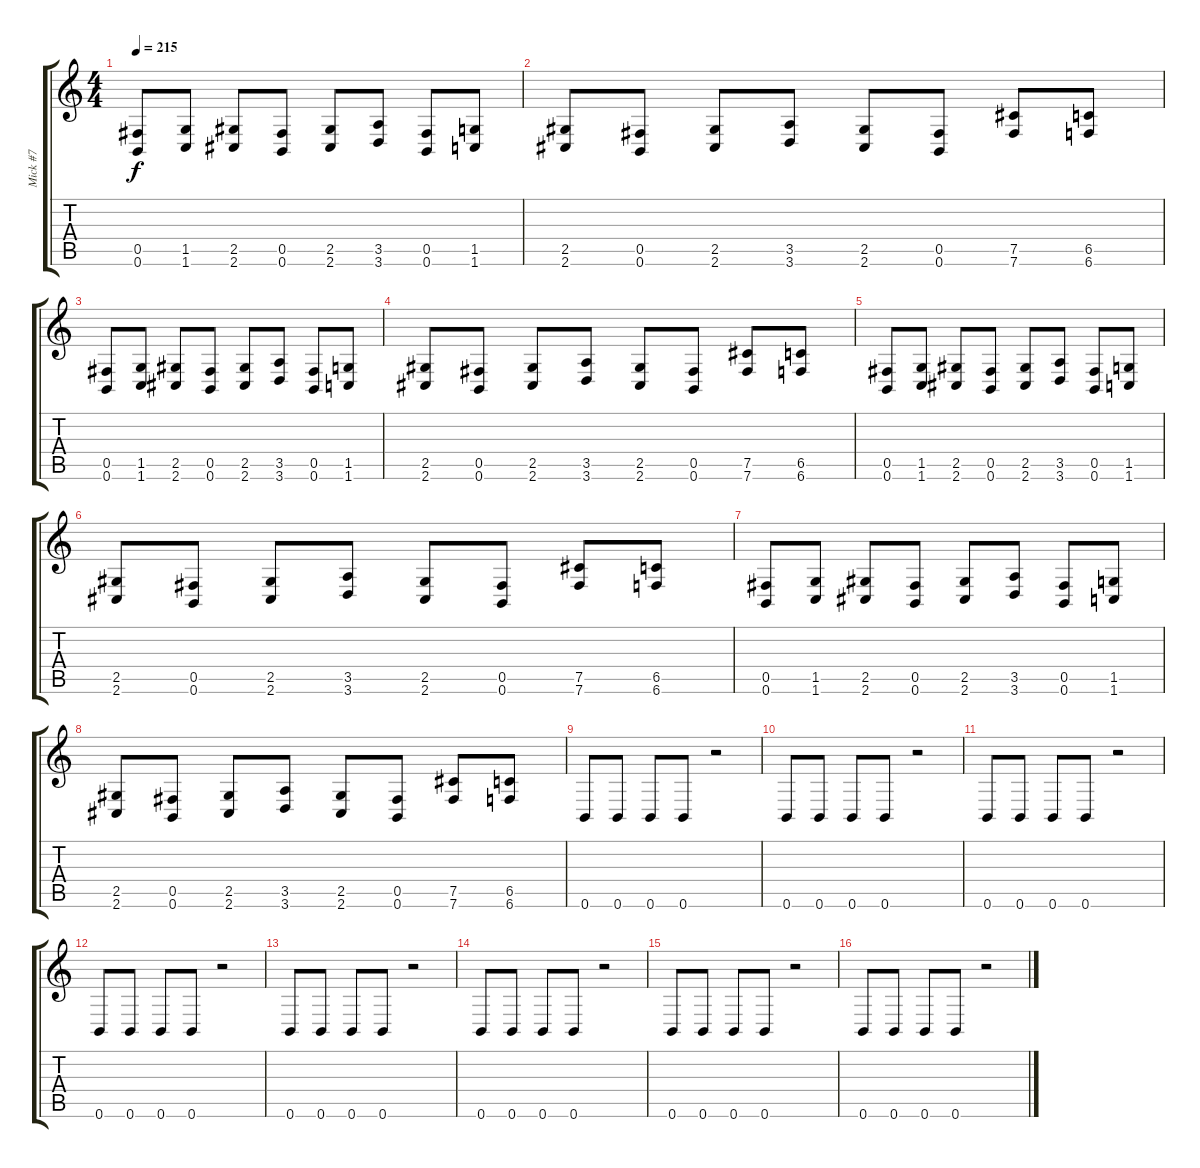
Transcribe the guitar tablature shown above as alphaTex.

\track ("Mick #7" "Mick #7") {instrument overdrivenguitar}
\staff {score tabs}
\tuning (Db4 Ab3 E3 B2 Gb2 B1) {hide}
\ts (4 4)
\tempo 215
\clef g2
\ks c
(0.5 0.6).8{dy f} (1.5 1.6).8 (2.5 2.6).8 (0.5 0.6).8 (2.5 2.6).8 (3.5 3.6).8 (0.5 0.6).8 (1.5 1.6).8 |
(2.5 2.6).8 (0.5 0.6).8 (2.5 2.6).8 (3.5 3.6).8 (2.5 2.6).8 (0.5 0.6).8 (7.5 7.6).8 (6.5 6.6).8 |
(0.5 0.6).8 (1.5 1.6).8 (2.5 2.6).8 (0.5 0.6).8 (2.5 2.6).8 (3.5 3.6).8 (0.5 0.6).8 (1.5 1.6).8 |
(2.5 2.6).8 (0.5 0.6).8 (2.5 2.6).8 (3.5 3.6).8 (2.5 2.6).8 (0.5 0.6).8 (7.5 7.6).8 (6.5 6.6).8 |
(0.5 0.6).8 (1.5 1.6).8 (2.5 2.6).8 (0.5 0.6).8 (2.5 2.6).8 (3.5 3.6).8 (0.5 0.6).8 (1.5 1.6).8 |
(2.5 2.6).8 (0.5 0.6).8 (2.5 2.6).8 (3.5 3.6).8 (2.5 2.6).8 (0.5 0.6).8 (7.5 7.6).8 (6.5 6.6).8 |
(0.5 0.6).8 (1.5 1.6).8 (2.5 2.6).8 (0.5 0.6).8 (2.5 2.6).8 (3.5 3.6).8 (0.5 0.6).8 (1.5 1.6).8 |
(2.5 2.6).8 (0.5 0.6).8 (2.5 2.6).8 (3.5 3.6).8 (2.5 2.6).8 (0.5 0.6).8 (7.5 7.6).8 (6.5 6.6).8 |
0.6.8 0.6.8 0.6.8 0.6.8 r.2 |
0.6.8 0.6.8 0.6.8 0.6.8 r.2 |
0.6.8 0.6.8 0.6.8 0.6.8 r.2 |
0.6.8 0.6.8 0.6.8 0.6.8 r.2 |
0.6.8 0.6.8 0.6.8 0.6.8 r.2 |
0.6.8 0.6.8 0.6.8 0.6.8 r.2 |
0.6.8 0.6.8 0.6.8 0.6.8 r.2 |
0.6.8 0.6.8 0.6.8 0.6.8 r.2
